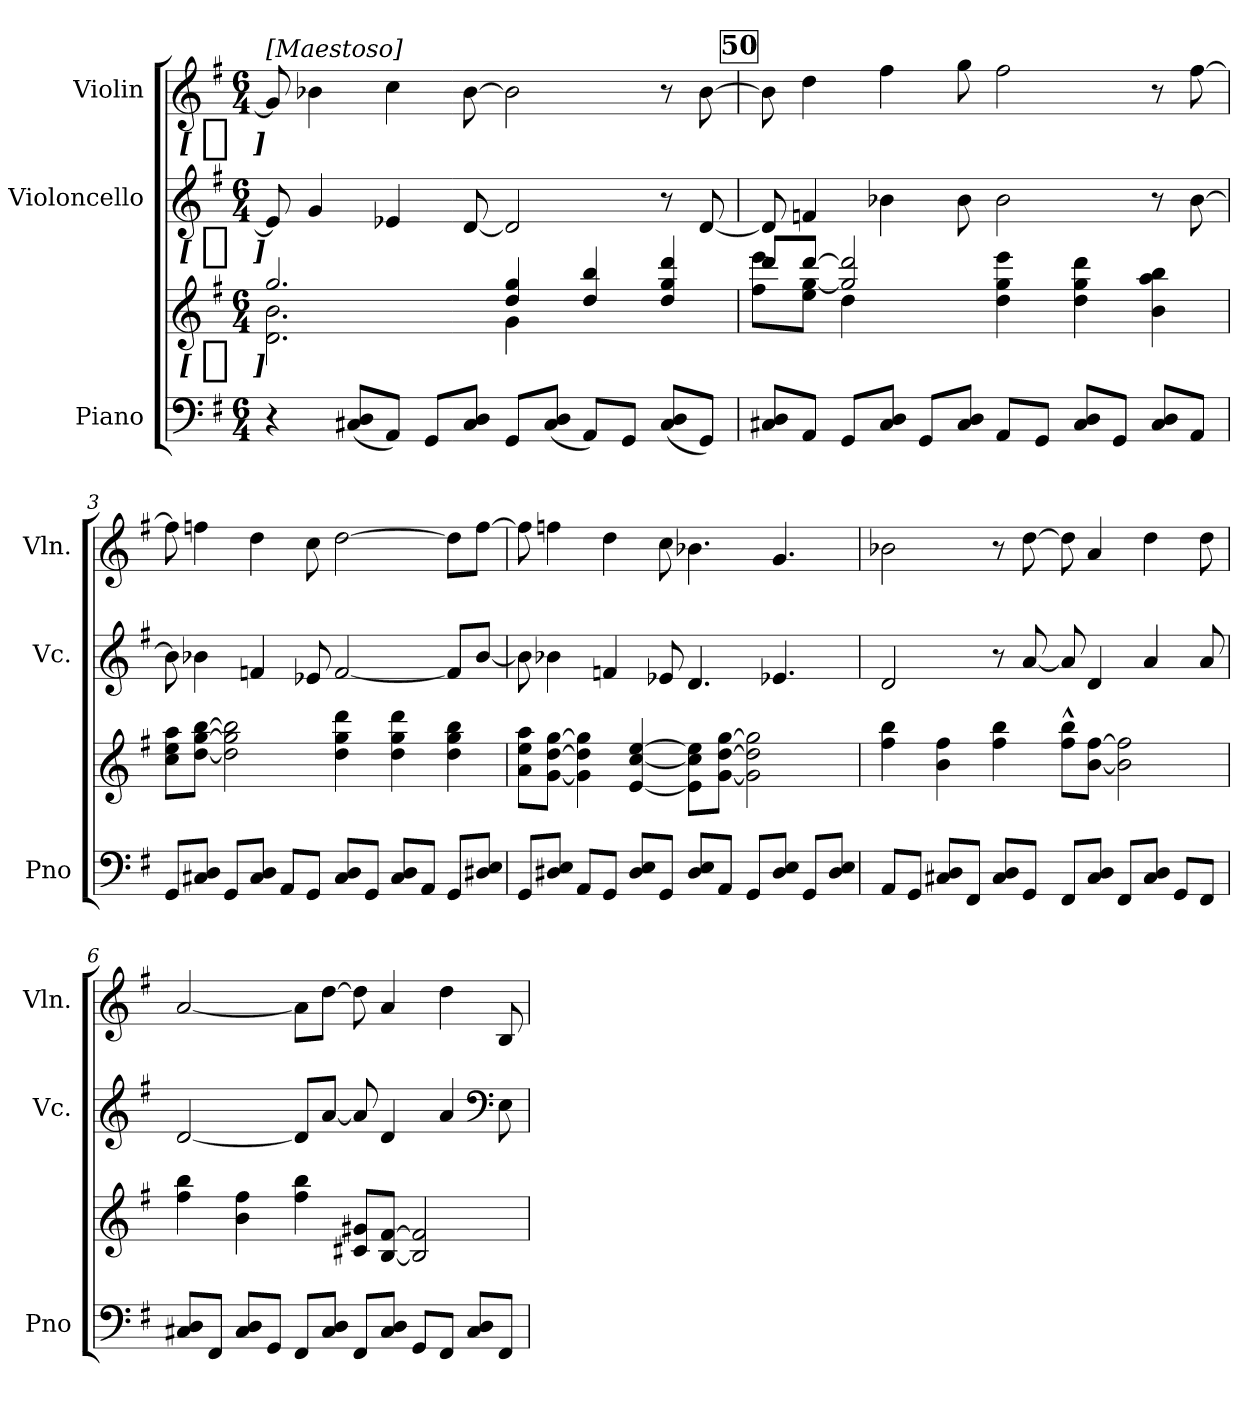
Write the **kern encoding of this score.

**kern	**kern	**dynam	**kern	**dynam	**kern	**dynam
*part3	*part3	*part3	*part2	*part2	*part1	*part1
*staff4	*staff3	*staff3/4	*staff2	*staff2	*staff1	*staff1
*I"Piano	*	*	*I"Violoncello	*	*I"Violin	*
*I'Pno	*	*	*I'Vc.	*	*I'Vln.	*
*clefF4	*clefG2	*	*clefG2	*	*clefG2	*
*k[f#]	*k[f#]	*	*k[f#]	*	*k[f#]	*
*G:	*G:	*	*G:	*	*G:	*
*M6/4	*M6/4	*	*M6/4	*	*M6/4	*
=1	=1	=1	=1	=1	=1	=1
*	*^	*	*	*	*	*
!	!	!	!	!	!	!LO:TX:a:B:t=[Maestoso]	!
!	!	!	!LO:DY:rj:t=[ %s ]	!	!LO:DY:rj:t=[ %s ]	!	!LO:DY:rj:t=[ %s ]
4r	2.gg	2.d 2.b	mf	8e]	pp	8g]	pp
.	.	.	.	4g	.	4b-X	.
(8C#X 8DL	.	.	.	.	.	.	.
8AAJ)	.	.	.	4e-X	.	4cc	.
8GGL	.	.	.	.	.	.	.
8C# 8DJ	.	.	.	[8d	.	[8b-	.
8GGL	4dd 4gg	4g	.	2d]	.	2b-]	.
(8C# 8DJ	.	.	.	.	.	.	.
8AAL)	4dd/ 4bb/	4ryy	.	.	.	.	.
8GGJ	.	.	.	.	.	.	.
(8C# 8DL	4dd/ 4gg/ 4ddd/	4ryy	.	8r	.	8r	.
8GGJ)	.	.	.	[8d	.	[8b-	.
!!LO:REH:place=s1:t=50
=2	=2	=2	=2	=2	=2	=2	=2
8C#X 8DL	8dddL	8ff# 8eeeL	.	8d]	.	8b-]	.
8AAJ	[8dddJ	8ee [8ggJ	.	4fn	.	4dd	.
8GGL	2gg] 2ddd]	4dd	.	.	.	.	.
8C# 8DJ	.	.	.	4b-X	.	4ff#	.
8GGL	.	4ryy	.	.	.	.	.
8C# 8DJ	.	.	.	8b-	.	8gg	.
8AAL	4dd 4gg 4eee	2.ryy	.	2b-	.	2ff#	.
8GGJ	.	.	.	.	.	.	.
8C# 8DL	4dd 4gg 4ddd	.	.	.	.	.	.
8GGJ	.	.	.	.	.	.	.
8C# 8DL	4b 4aa 4bb	.	.	8r	.	8r	.
8AAJ	.	.	.	[8b-	.	[8ff#	.
*	*v	*v	*	*	*	*	*
=3	=3	=3	=3	=3	=3	=3
8GGL	8cc 8ee 8aaL	.	8b-]	.	8ff#]	.
8C#X 8DJ	[8dd [8gg [8bbJ	.	4b-X	.	4ffn	.
8GGL	2dd] 2gg] 2bb]	.	.	.	.	.
8C# 8DJ	.	.	4fn	.	4dd	.
8AAL	.	.	.	.	.	.
8GGJ	.	.	8e-X	.	8cc	.
8C# 8DL	4dd 4gg 4ddd	.	[2f	.	[2dd	.
8GGJ	.	.	.	.	.	.
8C# 8DL	4dd 4gg 4ddd	.	.	.	.	.
8AAJ	.	.	.	.	.	.
8GGL	4dd 4gg 4bb	.	8fL]	.	8ddL]	.
8D#X 8EJ	.	.	[8b-J	.	[8ffJ	.
=4	=4	=4	=4	=4	=4	=4
8GGL	8a 8ee 8aaL	.	8b-]	.	8ff]	.
8D#X 8EJ	[8g [8dd [8ggJ	.	4b-X	.	4ffn	.
8AAL	4g] 4dd] 4gg]	.	.	.	.	.
8GGJ	.	.	4fn	.	4dd	.
8D# 8EL	[4e [4cc [4ee	.	.	.	.	.
8GGJ	.	.	8e-X	.	8cc	.
8D# 8EL	8e] 8cc] 8ee]L	.	4.d	.	4.b-X	.
8AAJ	[8g [8dd [8ggJ	.	.	.	.	.
8GGL	2g] 2dd] 2gg]	.	.	.	.	.
8D# 8EJ	.	.	4.e-X	.	4.g	.
8GGL	.	.	.	.	.	.
8D# 8EJ	.	.	.	.	.	.
=5	=5	=5	=5	=5	=5	=5
8AAL	4ff# 4bb	.	2d	.	2b-X	.
8GGJ	.	.	.	.	.	.
8C#X 8DL	4b 4ff#	.	.	.	.	.
8FF#J	.	.	.	.	.	.
8C# 8DL	4ff# 4bb	.	8r	.	8r	.
8GGJ	.	.	[8a	.	[8dd	.
8FF#L	8ff#^^ 8bb^^L	.	8a]	.	8dd]	.
8C# 8DJ	[8b [8ff#J	.	4d	.	4a	.
8FF#L	2b] 2ff#]	.	.	.	.	.
8C# 8DJ	.	.	4a	.	4dd	.
8GGL	.	.	.	.	.	.
8FF#J	.	.	8a	.	8dd	.
=6	=6	=6	=6	=6	=6	=6
8C#X 8DL	4ff# 4bb	.	[2d	.	[2a	.
8FF#J	.	.	.	.	.	.
8C# 8DL	4b 4ff#	.	.	.	.	.
8GGJ	.	.	.	.	.	.
8FF#L	4ff# 4bb	.	8dL]	.	8aL]	.
8C# 8DJ	.	.	[8aJ	.	[8ddJ	.
8FF#L	8c#X 8g#XL	.	8a]	.	8dd]	.
8C# 8DJ	[8B [8f#J	.	4d	.	4a	.
8GGL	2B] 2f#]	.	.	.	.	.
8FF#J	.	.	4a	.	4dd	.
8C# 8DL	.	.	.	.	.	.
*	*	*	*clefF4	*	*	*
8FF#J	.	.	8E	.	8B	.
=	=	=	=	=	=	=
*-	*-	*-	*-	*-	*-	*-
